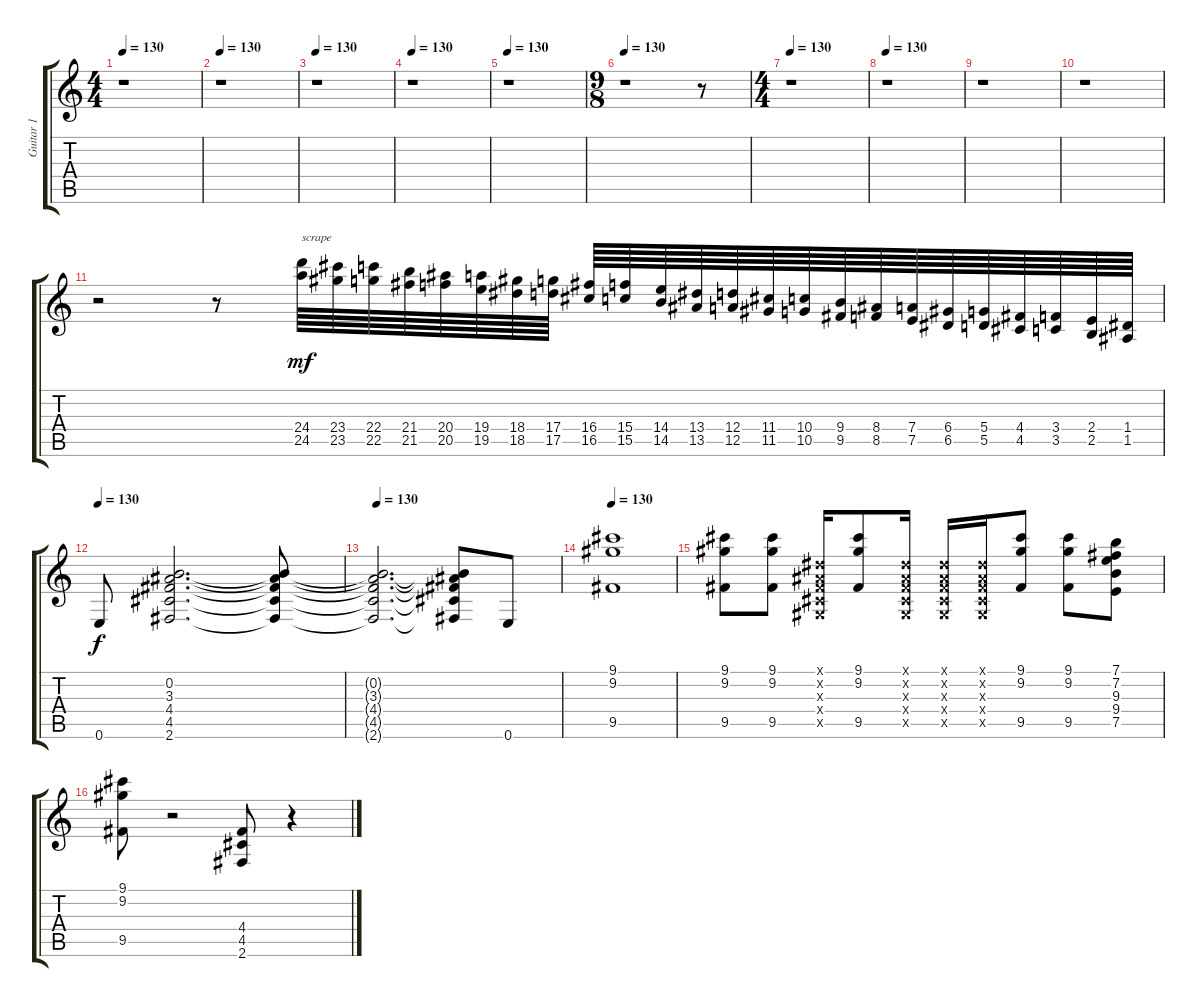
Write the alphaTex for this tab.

\track ("Guitar 1" "Guitar 1") {instrument overdrivenguitar}
\staff {score tabs}
\tuning (E4 B3 G3 D3 A2 E2) {hide}
\ts (4 4)
\tempo 130
\clef g2
\ks c
r.1{dy f} |
\tempo 130
r.1 |
\tempo 130
r.1 |
\tempo 130
r.1 |
\tempo 130
r.1 |
\ts (9 8)
\tempo 130
r.1 r.8 |
\ts (4 4)
\tempo 130
r.1 |
\tempo 130
r.1 |
r.1 |
r.1 |
r.2 r.8 (24.4 24.5).64{txt "scrape" dy mf instrument guitarfretnoise} (23.4 23.5).64 (22.4 22.5).64 (21.4 21.5).64 (20.4 20.5).64 (19.4 19.5).64 (18.4 18.5).64 (17.4 17.5).64 (16.4 16.5).64 (15.4 15.5).64 (14.4 14.5).64 (13.4 13.5).64 (12.4 12.5).64 (11.4 11.5).64 (10.4 10.5).64 (9.4 9.5).64 (8.4 8.5).64 (7.4 7.5).64 (6.4 6.5).64 (5.4 5.5).64 (4.4 4.5).64 (3.4 3.5).64 (2.4 2.5).64 (1.4 1.5).64 |
\tempo 130
0.6.8{dy f instrument overdrivenguitar} (0.2 3.3 4.4 4.5 2.6).2{d} (0.2{t} 3.3{t} 4.4{t} 4.5{t} 2.6{t}).8 |
\tempo 130
(0.2{t} 3.3{t} 4.4{t} 4.5{t} 2.6{t}).2{d} (0.2{t} 3.3{t} 4.4{t} 4.5{t} 2.6{t}).8 0.6.8 |
\tempo 130
(9.1 9.2 9.5).1 |
(9.1 9.2 9.5).8 (9.1 9.2 9.5).8 (-1.1{x} -1.2{x} -1.3{x} -1.4{x} -1.5{x}).16 (9.1 9.2 9.5).8 (-1.1{x} -1.2{x} -1.3{x} -1.4{x} -1.5{x}).16 (-1.1{x} -1.2{x} -1.3{x} -1.4{x} -1.5{x}).16 (-1.1{x} -1.2{x} -1.3{x} -1.4{x} -1.5{x}).16 (9.1 9.2 9.5).8 (9.1 9.2 9.5).8 (7.1 7.2 9.3 9.4 7.5).8 |
(9.1 9.2 9.5).8 r.2 (4.4 4.5 2.6).8 r.4
